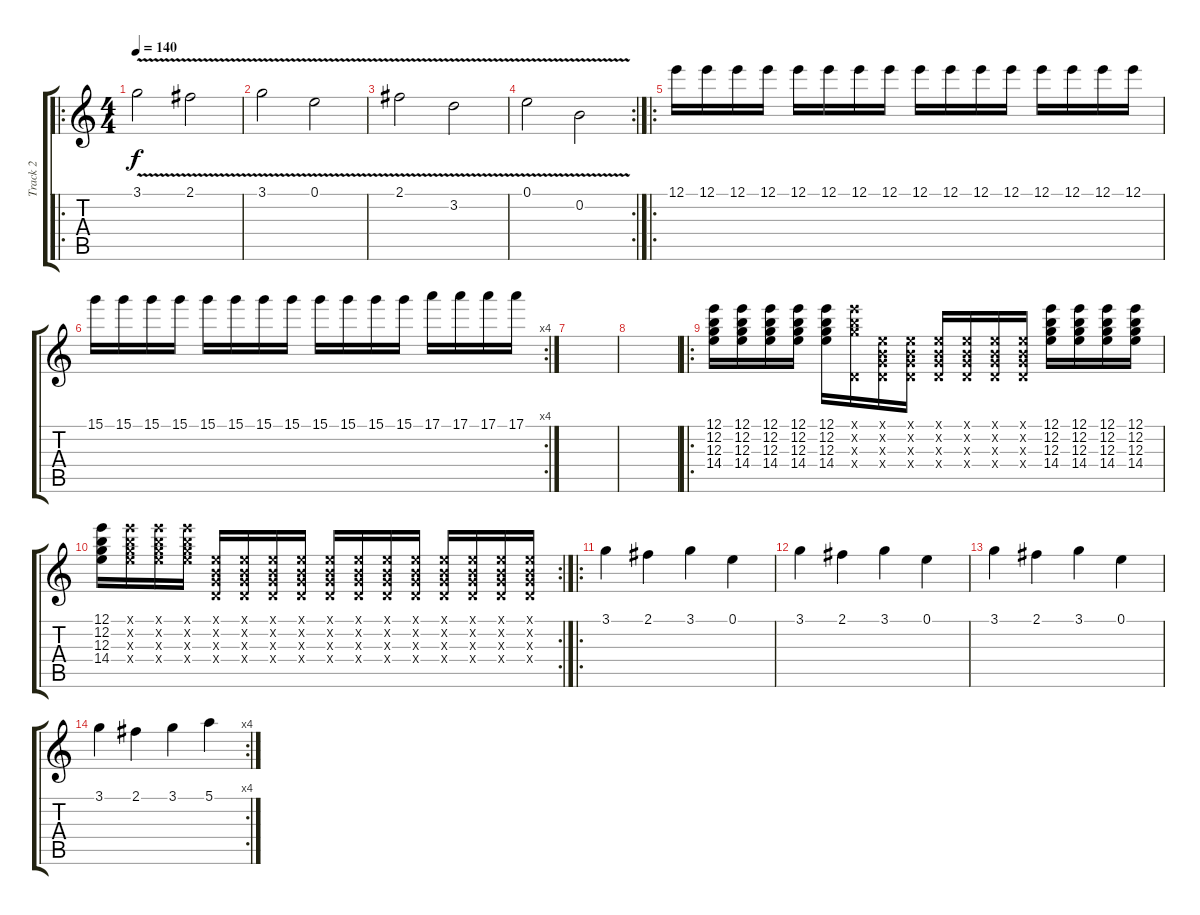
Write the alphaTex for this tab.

\track ("Track 2" "Track 2") {instrument distortionguitar}
\staff {score tabs}
\tuning (E4 B3 G3 D3 A2 E2) {hide}
\ro
\ts (4 4)
\tempo 140
\clef g2
\ks c
3.1{v}.2{dy f} 2.1{v}.2 |
3.1{v}.2 0.1{v}.2 |
2.1{v}.2 3.2{v}.2 |
\rc 2
0.1{v}.2 0.2{v}.2 |
\ro
12.1.16 12.1.16 12.1.16 12.1.16 12.1.16 12.1.16 12.1.16 12.1.16 12.1.16 12.1.16 12.1.16 12.1.16 12.1.16 12.1.16 12.1.16 12.1.16 |
\rc 4
15.1.16 15.1.16 15.1.16 15.1.16 15.1.16 15.1.16 15.1.16 15.1.16 15.1.16 15.1.16 15.1.16 15.1.16 17.1.16 17.1.16 17.1.16 17.1.16 |
|
|
\ro
(12.1 12.2 12.3 14.4).16 (12.1 12.2 12.3 14.4).16 (12.1 12.2 12.3 14.4).16 (12.1 12.2 12.3 14.4).16 (12.1 12.2 12.3 14.4).16 (12.1{x} 12.2{x} 12.3{x} 0.4{x}).16 (0.1{x} 0.2{x} 0.3{x} 0.4{x}).16 (0.1{x} 0.2{x} 0.3{x} 0.4{x}).16 (0.1{x} 0.2{x} 0.3{x} 0.4{x}).16 (0.1{x} 0.2{x} 0.3{x} 0.4{x}).16 (0.1{x} 0.2{x} 0.3{x} 0.4{x}).16 (0.1{x} 0.2{x} 0.3{x} 0.4{x}).16 (12.1 12.2 12.3 14.4).16 (12.1 12.2 12.3 14.4).16 (12.1 12.2 12.3 14.4).16 (12.1 12.2 12.3 14.4).16 |
\rc 2
(12.1 12.2 12.3 14.4).16 (12.1{x} 12.2{x} 12.3{x} 14.4{x}).16 (12.1{x} 12.2{x} 12.3{x} 14.4{x}).16 (12.1{x} 12.2{x} 12.3{x} 14.4{x}).16 (0.1{x} 0.2{x} 0.3{x} 0.4{x}).16 (0.1{x} 0.2{x} 0.3{x} 0.4{x}).16 (0.1{x} 0.2{x} 0.3{x} 0.4{x}).16 (0.1{x} 0.2{x} 0.3{x} 0.4{x}).16 (0.1{x} 0.2{x} 0.3{x} 0.4{x}).16 (0.1{x} 0.2{x} 0.3{x} 0.4{x}).16 (0.1{x} 0.2{x} 0.3{x} 0.4{x}).16 (0.1{x} 0.2{x} 0.3{x} 0.4{x}).16 (0.1{x} 0.2{x} 0.3{x} 0.4{x}).16 (0.1{x} 0.2{x} 0.3{x} 0.4{x}).16 (0.1{x} 0.2{x} 0.3{x} 0.4{x}).16 (0.1{x} 0.2{x} 0.3{x} 0.4{x}).16 |
\ro
3.1.4 2.1.4 3.1.4 0.1.4 |
3.1.4 2.1.4 3.1.4 0.1.4 |
3.1.4 2.1.4 3.1.4 0.1.4 |
\rc 4
3.1.4 2.1.4 3.1.4 5.1.4
